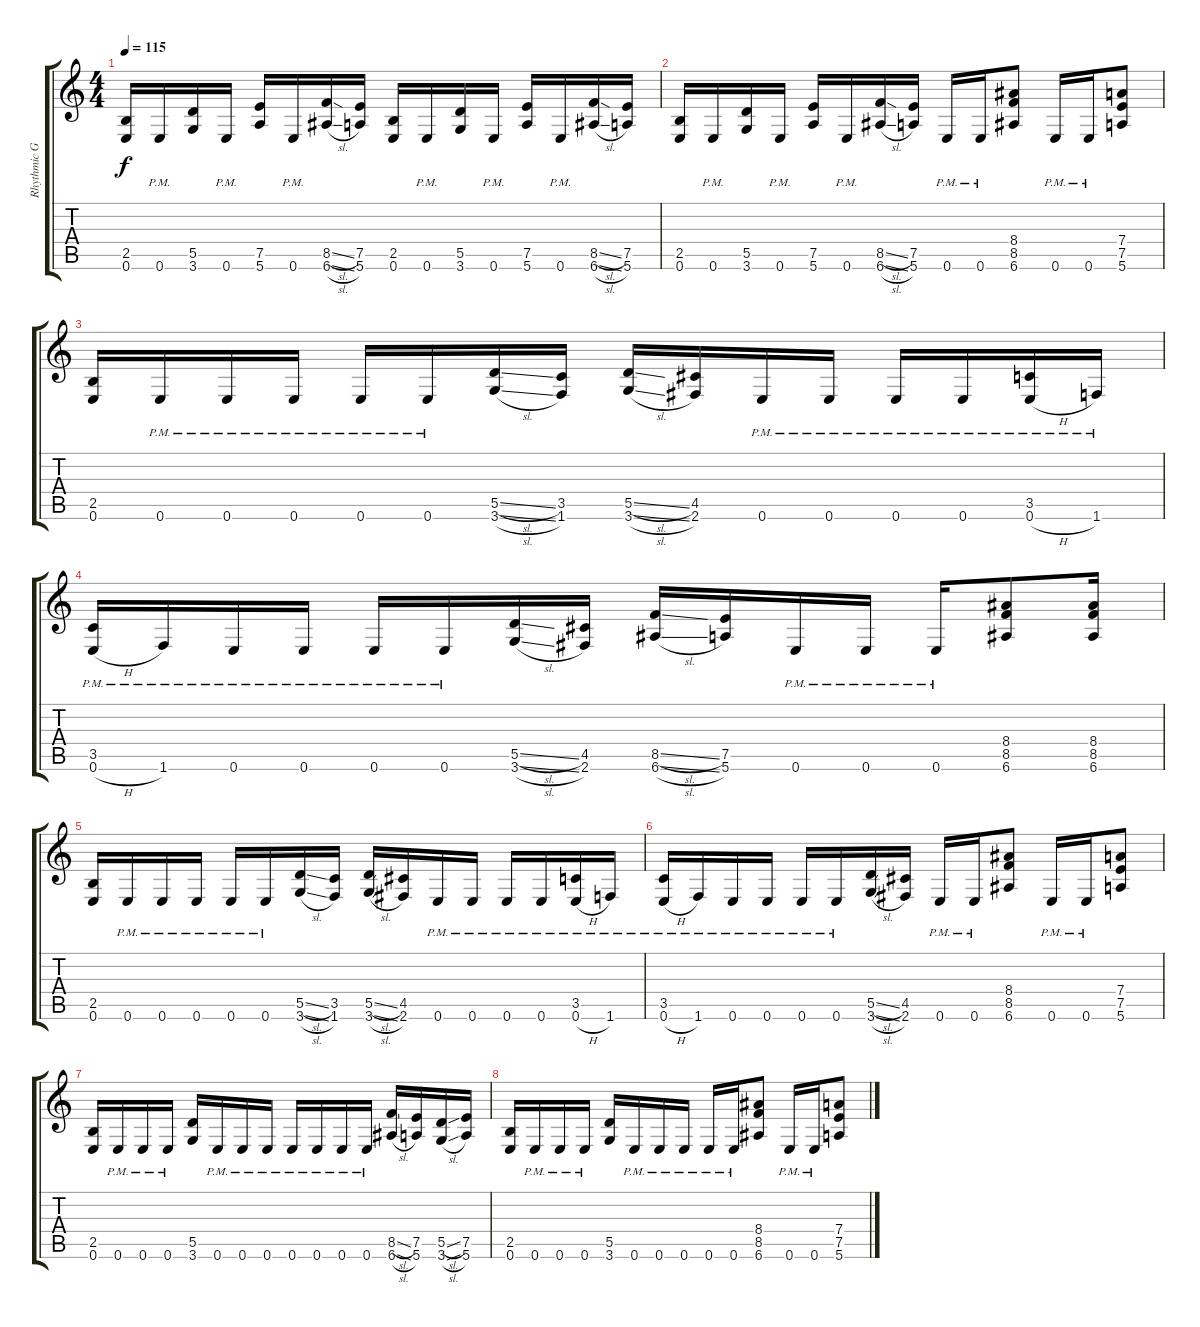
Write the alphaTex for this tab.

\track ("Rhythmic Guitar" "Rhythmic G") {instrument distortionguitar}
\staff {score tabs}
\tuning (E4 B3 G3 D3 A2 E2) {hide}
\ts (4 4)
\tempo 115
\clef g2
\ks c
(2.5 0.6).16{dy f} 0.6{pm}.16 (5.5 3.6).16 0.6{pm}.16 (7.5 5.6).16 0.6{pm}.16 (8.5{sl} 6.6{sl}).16 (7.5 5.6).16 (2.5 0.6).16 0.6{pm}.16 (5.5 3.6).16 0.6{pm}.16 (7.5 5.6).16 0.6{pm}.16 (8.5{sl} 6.6{sl}).16 (7.5 5.6).16 |
(2.5 0.6).16 0.6{pm}.16 (5.5 3.6).16 0.6{pm}.16 (7.5 5.6).16 0.6{pm}.16 (8.5{sl} 6.6{sl}).16 (7.5 5.6).16 0.6{pm}.16 0.6{pm}.16 (8.4 8.5 6.6).8 0.6{pm}.16 0.6{pm}.16 (7.4 7.5 5.6).8 |
(2.5 0.6).16 0.6{pm}.16 0.6{pm}.16 0.6{pm}.16 0.6{pm}.16 0.6{pm}.16 (5.5{sl} 3.6{sl}).16 (3.5 1.6).16 (5.5{sl} 3.6{sl}).16 (4.5 2.6).16 0.6{pm}.16 0.6{pm}.16 0.6{pm}.16 0.6{pm}.16 (3.5 0.6{h pm}).16 1.6{pm}.16 |
(3.5 0.6{h pm}).16 1.6{pm}.16 0.6{pm}.16 0.6{pm}.16 0.6{pm}.16 0.6{pm}.16 (5.5{sl} 3.6{sl}).16 (4.5 2.6).16 (8.5{sl} 6.6{sl}).16 (7.5 5.6).16 0.6{pm}.16 0.6{pm}.16 0.6{pm}.16 (8.4 8.5 6.6).8 (8.4 8.5 6.6).16 |
(2.5 0.6).16 0.6{pm}.16 0.6{pm}.16 0.6{pm}.16 0.6{pm}.16 0.6{pm}.16 (5.5{sl} 3.6{sl}).16 (3.5 1.6).16 (5.5{sl} 3.6{sl}).16 (4.5 2.6).16 0.6{pm}.16 0.6{pm}.16 0.6{pm}.16 0.6{pm}.16 (3.5 0.6{h pm}).16 1.6{pm}.16 |
(3.5 0.6{h pm}).16 1.6{pm}.16 0.6{pm}.16 0.6{pm}.16 0.6{pm}.16 0.6{pm}.16 (5.5{sl} 3.6{sl}).16 (4.5 2.6).16 0.6{pm}.16 0.6{pm}.16 (8.4 8.5 6.6).8 0.6{pm}.16 0.6{pm}.16 (7.4 7.5 5.6).8 |
(2.5 0.6).16 0.6{pm}.16 0.6{pm}.16 0.6{pm}.16 (5.5 3.6).16 0.6{pm}.16 0.6{pm}.16 0.6{pm}.16 0.6{pm}.16 0.6{pm}.16 0.6{pm}.16 0.6{pm}.16 (8.5{sl} 6.6{sl}).16 (7.5 5.6).16 (5.5{sl} 3.6{sl}).16 (7.5 5.6).16 |
(2.5 0.6).16 0.6{pm}.16 0.6{pm}.16 0.6{pm}.16 (5.5 3.6).16 0.6{pm}.16 0.6{pm}.16 0.6{pm}.16 0.6{pm}.16 0.6{pm}.16 (8.4 8.5 6.6).8 0.6{pm}.16 0.6{pm}.16 (7.4 7.5 5.6).8
